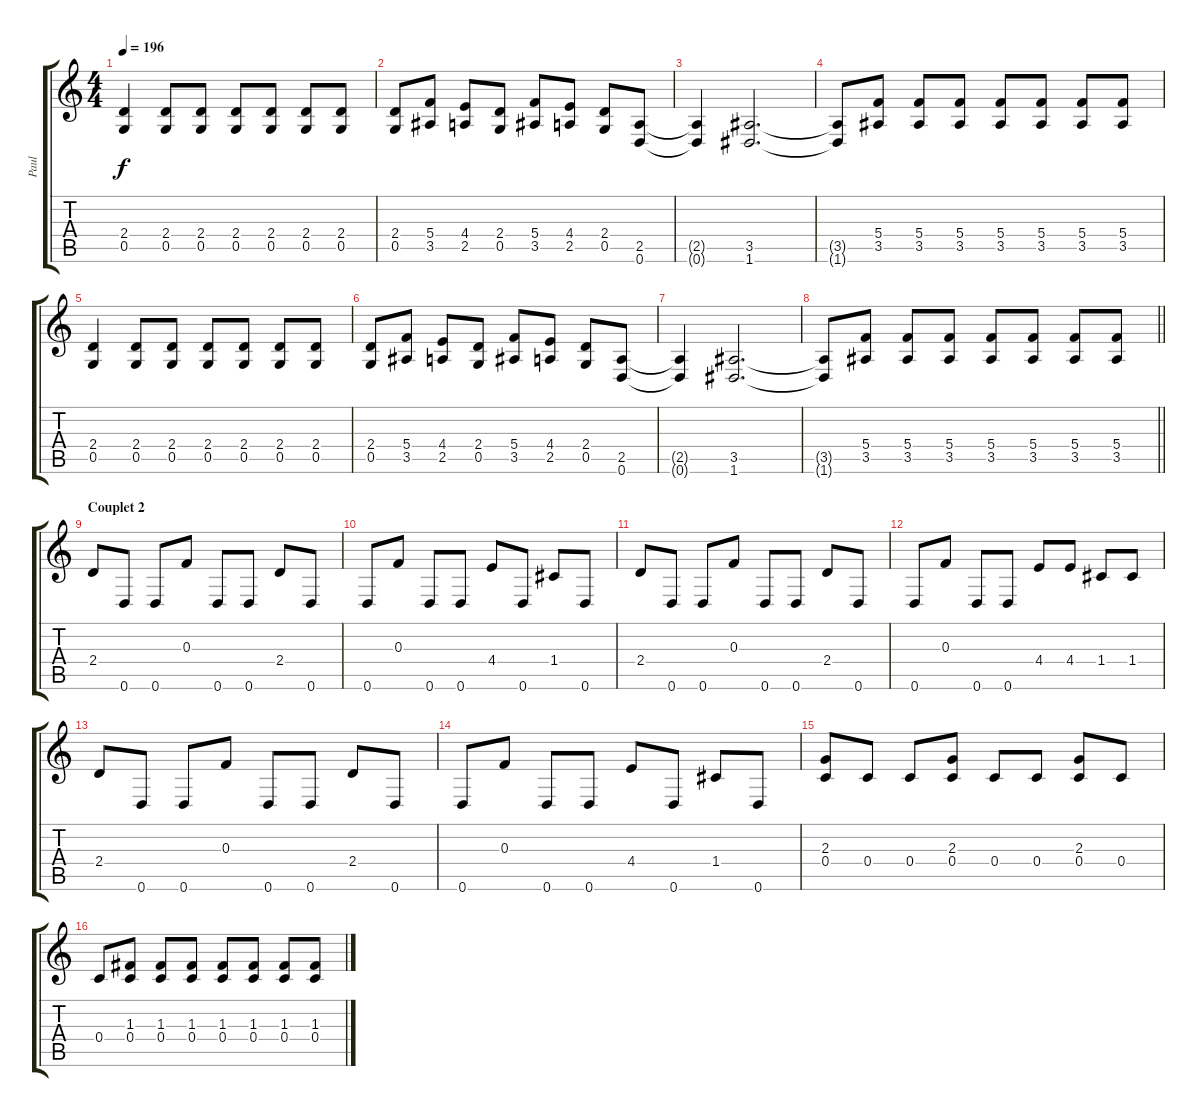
\track ("Paul" "Paul") {instrument distortionguitar}
\staff {score tabs}
\tuning (D4 A3 F3 C3 G2 D2) {hide}
\ts (4 4)
\tempo 196
\clef g2
\ks c
(2.4 0.5).4{dy f} (2.4 0.5).8 (2.4 0.5).8 (2.4 0.5).8 (2.4 0.5).8 (2.4 0.5).8 (2.4 0.5).8 |
(2.4 0.5).8 (5.4 3.5).8 (4.4 2.5).8 (2.4 0.5).8 (5.4 3.5).8 (4.4 2.5).8 (2.4 0.5).8 (2.5 0.6).8 |
(2.5{t} 0.6{t}).4 (3.5 1.6).2{d} |
(3.5{t} 1.6{t}).8 (5.4 3.5).8 (5.4 3.5).8 (5.4 3.5).8 (5.4 3.5).8 (5.4 3.5).8 (5.4 3.5).8 (5.4 3.5).8 |
(2.4 0.5).4 (2.4 0.5).8 (2.4 0.5).8 (2.4 0.5).8 (2.4 0.5).8 (2.4 0.5).8 (2.4 0.5).8 |
(2.4 0.5).8 (5.4 3.5).8 (4.4 2.5).8 (2.4 0.5).8 (5.4 3.5).8 (4.4 2.5).8 (2.4 0.5).8 (2.5 0.6).8 |
(2.5{t} 0.6{t}).4 (3.5 1.6).2{d} |
\barLineRight lightlight
(3.5{t} 1.6{t}).8 (5.4 3.5).8 (5.4 3.5).8 (5.4 3.5).8 (5.4 3.5).8 (5.4 3.5).8 (5.4 3.5).8 (5.4 3.5).8 |
\section ("" "Couplet 2")
2.4.8 0.6.8 0.6.8 0.3.8 0.6.8 0.6.8 2.4.8 0.6.8 |
0.6.8 0.3.8 0.6.8 0.6.8 4.4.8 0.6.8 1.4.8 0.6.8 |
2.4.8 0.6.8 0.6.8 0.3.8 0.6.8 0.6.8 2.4.8 0.6.8 |
0.6.8 0.3.8 0.6.8 0.6.8 4.4.8 4.4.8 1.4.8 1.4.8 |
2.4.8 0.6.8 0.6.8 0.3.8 0.6.8 0.6.8 2.4.8 0.6.8 |
0.6.8 0.3.8 0.6.8 0.6.8 4.4.8 0.6.8 1.4.8 0.6.8 |
(2.3 0.4).8 0.4.8 0.4.8 (2.3 0.4).8 0.4.8 0.4.8 (2.3 0.4).8 0.4.8 |
0.4.8 (1.3 0.4).8 (1.3 0.4).8 (1.3 0.4).8 (1.3 0.4).8 (1.3 0.4).8 (1.3 0.4).8 (1.3 0.4).8
